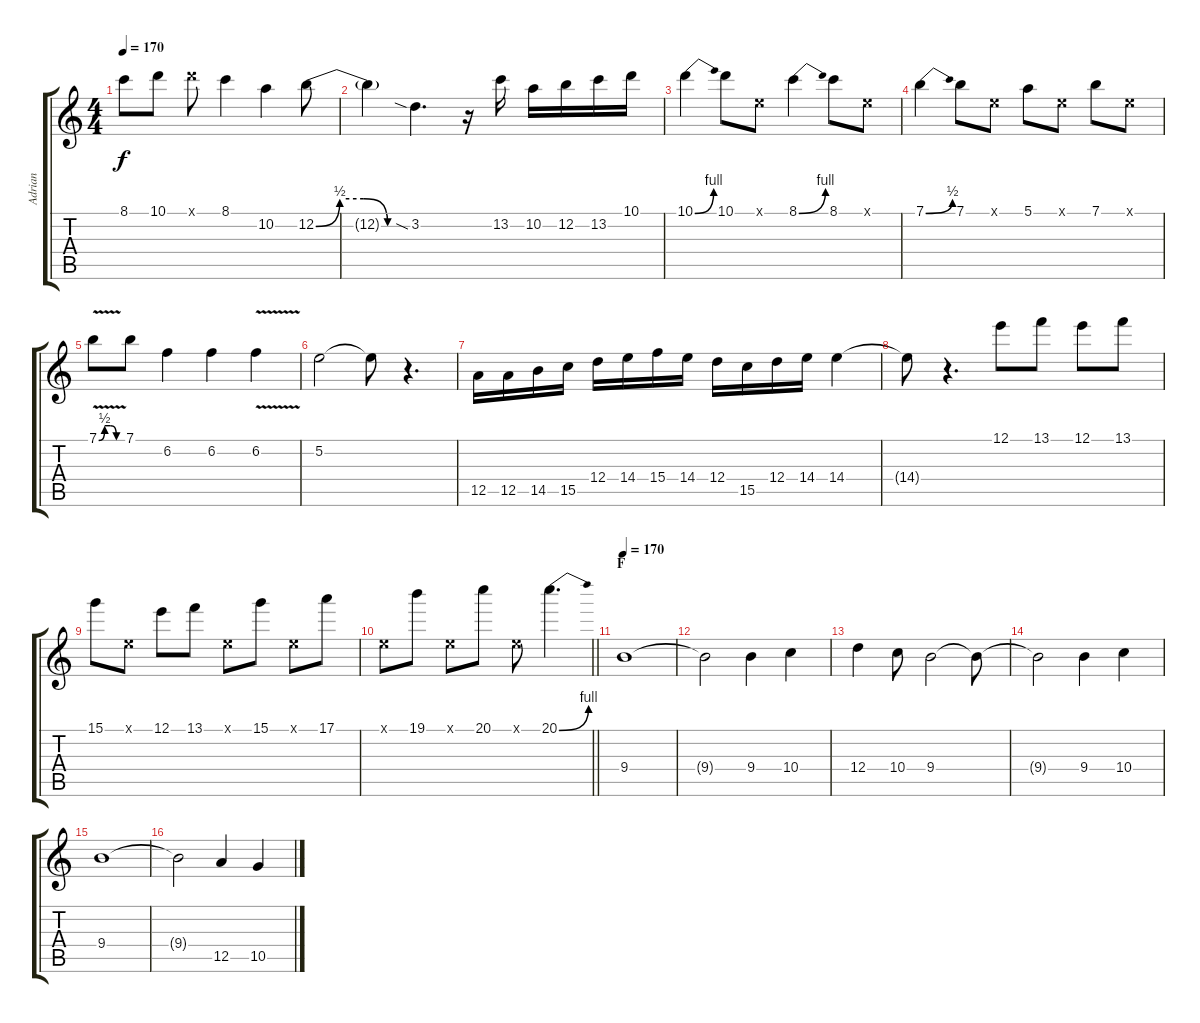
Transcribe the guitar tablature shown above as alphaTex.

\track ("Adrian" "Adrian") {instrument overdrivenguitar}
\staff {score tabs}
\tuning (E4 B3 G3 D3 A2 E2) {hide}
\ts (4 4)
\tempo 170
\clef g2
\ks c
8.1.8{dy f} 10.1.8 10.1{x}.8 8.1.4 10.2.4 12.2{be (custom 0 0 15 2 30 2 45 0 60 0)}.8 |
12.2{t}.4 3.2{sia}.4{d} r.16 13.2.16 10.2.16 12.2.16 13.2.16 10.1.16 |
10.1{be (bend 0 0 60 4)}.4 10.1.8 0.1{x}.8 8.1{be (bend 0 0 60 4)}.4 8.1.8 0.1{x}.8 |
7.1{be (bend 0 0 60 2)}.4 7.1.8 0.1{x}.8 5.1.8 0.1{x}.8 7.1.8 0.1{x}.8 |
7.1{be (custom 0 0 15 2 30 2 45 0 60 0) v}.8 7.1.8 6.2.4 6.2.4 6.2{v}.4 |
5.2.2 5.2{t}.8 r.4{d} |
12.5.16 12.5.16 14.5.16 15.5.16 12.4.16 14.4.16 15.4.16 14.4.16 12.4.16 15.5.16 12.4.16 14.4.16 14.4.4 |
14.4{t}.8 r.4{d} 12.1.8 13.1.8 12.1.8 13.1.8 |
15.1.8 0.1{x}.8 12.1.8 13.1.8 0.1{x}.8 15.1.8 0.1{x}.8 17.1.8 |
\barLineRight lightlight
0.1{x}.8 19.1.8 0.1{x}.8 20.1.8 0.1{x}.8 20.1{be (bend 0 0 60 4)}.4{d} |
\section ("" "F")
\tempo 180
\tempo 170
9.4.1{volume 12} |
9.4{t}.2 9.4.4 10.4.4 |
12.4.4 10.4.8 9.4.2 9.4{t}.8 |
9.4{t}.2 9.4.4 10.4.4 |
9.4.1 |
9.4{t}.2 12.5.4 10.5.4
